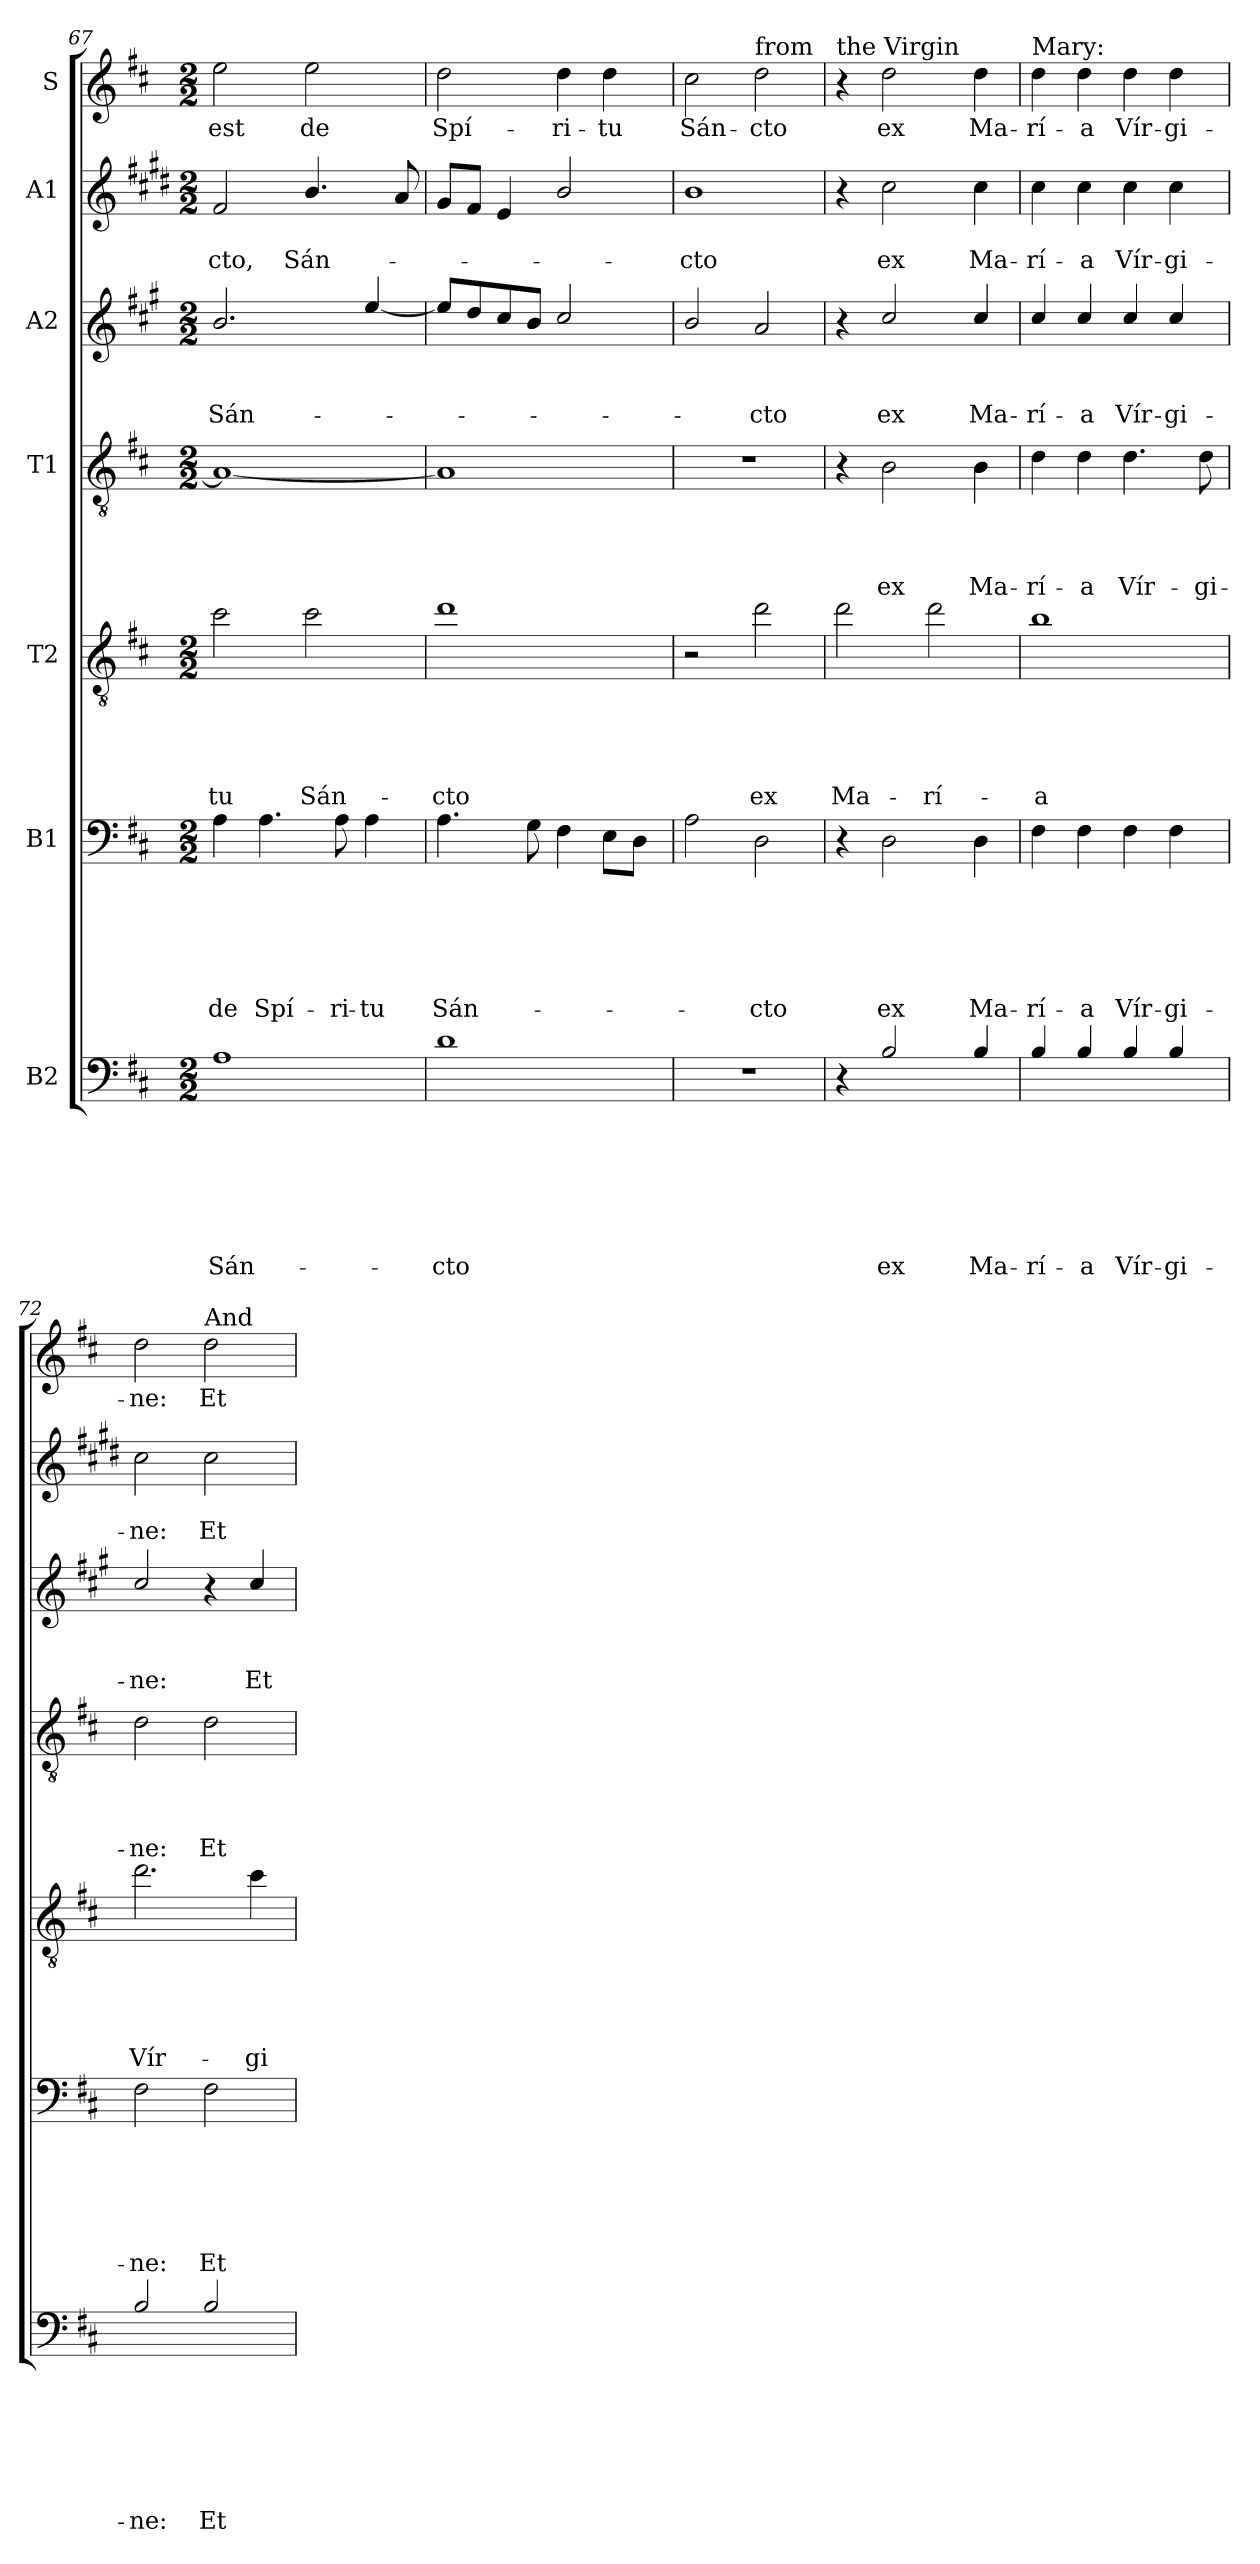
**kern	**text	**text	**text	**text	**text	**text	**text	**kern	**text	**text	**text	**text	**text	**text	**kern	**text	**text	**text	**text	**text	**kern	**text	**text	**text	**text	**kern	**text	**text	**text	**kern	**text	**text	**kern	**text
*part7	*part7	*part7	*part7	*part7	*part7	*part7	*part7	*part6	*part6	*part6	*part6	*part6	*part6	*part6	*part5	*part5	*part5	*part5	*part5	*part5	*part4	*part4	*part4	*part4	*part4	*part3	*part3	*part3	*part3	*part2	*part2	*part2	*part1	*part1
*staff7	*staff7	*staff7	*staff7	*staff7	*staff7	*staff7	*staff7	*staff6	*staff6	*staff6	*staff6	*staff6	*staff6	*staff6	*staff5	*staff5	*staff5	*staff5	*staff5	*staff5	*staff4	*staff4	*staff4	*staff4	*staff4	*staff3	*staff3	*staff3	*staff3	*staff2	*staff2	*staff2	*staff1	*staff1
*I"B2	*	*	*	*	*	*	*	*I"B1	*	*	*	*	*	*	*I"T2	*	*	*	*	*	*I"T1	*	*	*	*	*I"A2	*	*	*	*I"A1	*	*	*I"S	*
*clefF4	*	*	*	*	*	*	*	*clefF4	*	*	*	*	*	*	*clefGv2	*	*	*	*	*	*clefGv2	*	*	*	*	*clefG2	*	*	*	*clefG2	*	*	*clefG2	*
*ITrd7c12	*	*	*	*	*	*	*	*	*	*	*	*	*	*	*ITrd8c14	*	*	*	*	*	*	*	*	*	*	*ITrd4c7	*	*	*	*ITrd1c2	*	*	*	*
*k[f#c#]	*	*	*	*	*	*	*	*k[f#c#]	*	*	*	*	*	*	*k[f#c#]	*	*	*	*	*	*k[f#c#]	*	*	*	*	*k[f#c#]	*	*	*	*k[f#c#]	*	*	*k[f#c#]	*
*D:	*	*	*	*	*	*	*	*D:	*	*	*	*	*	*	*D:	*	*	*	*	*	*D:	*	*	*	*	*D:	*	*	*	*D:	*	*	*D:	*
*M2/2	*	*	*	*	*	*	*	*M2/2	*	*	*	*	*	*	*M2/2	*	*	*	*	*	*M2/2	*	*	*	*	*M2/2	*	*	*	*M2/2	*	*	*M2/2	*
=67	=67	=67	=67	=67	=67	=67	=67	=67	=67	=67	=67	=67	=67	=67	=67	=67	=67	=67	=67	=67	=67	=67	=67	=67	=67	=67	=67	=67	=67	=67	=67	=67	=67	=67
!	!	!	!	!	!	!	!LO:LY:b	!	!	!	!	!	!	!LO:LY:b	!	!	!	!	!	!LO:LY:b	!	!	!	!	!	!	!	!	!LO:LY:b	!	!	!LO:LY:b	!	!LO:LY:b
1AA	.	.	.	.	.	.	Sán-	4A\	.	.	.	.	.	de	2c#\	.	.	.	.	-tu	1A_	.	.	.	.	2.e/	.	.	Sán-	2e/	.	-cto,	2ee\	est
!	!	!	!	!	!	!	!	!	!	!	!	!	!	!LO:LY:b	!	!	!	!	!	!	!	!	!	!	!	!	!	!	!	!	!	!	!	!
.	.	.	.	.	.	.	.	4.A\	.	.	.	.	.	Spí-	.	.	.	.	.	.	.	.	.	.	.	.	.	.	.	.	.	.	.	.
!	!	!	!	!	!	!	!	!	!	!	!	!	!	!	!	!	!	!	!	!LO:LY:b	!	!	!	!	!	!	!	!	!	!	!	!LO:LY:b	!	!LO:LY:b
.	.	.	.	.	.	.	.	.	.	.	.	.	.	.	2c#\	.	.	.	.	Sán-	.	.	.	.	.	.	.	.	.	4.a/	.	Sán-	2ee\	de
!	!	!	!	!	!	!	!	!	!	!	!	!	!	!LO:LY:b	!	!	!	!	!	!	!	!	!	!	!	!	!	!	!	!	!	!	!	!
.	.	.	.	.	.	.	.	8A\	.	.	.	.	.	-ri-	.	.	.	.	.	.	.	.	.	.	.	.	.	.	.	.	.	.	.	.
!	!	!	!	!	!	!	!	!	!	!	!	!	!	!LO:LY:b	!	!	!	!	!	!	!	!	!	!	!	!	!	!	!	!	!	!	!	!
.	.	.	.	.	.	.	.	4A\	.	.	.	.	.	-tu	.	.	.	.	.	.	.	.	.	.	.	[4a/	.	.	.	.	.	.	.	.
.	.	.	.	.	.	.	.	.	.	.	.	.	.	.	.	.	.	.	.	.	.	.	.	.	.	.	.	.	.	8g/	.	.	.	.
=68	=68	=68	=68	=68	=68	=68	=68	=68	=68	=68	=68	=68	=68	=68	=68	=68	=68	=68	=68	=68	=68	=68	=68	=68	=68	=68	=68	=68	=68	=68	=68	=68	=68	=68
!	!	!	!	!	!	!	!LO:LY:b	!	!	!	!	!	!	!LO:LY:b	!	!	!	!	!	!LO:LY:b	!	!	!	!	!	!	!	!	!	!	!	!	!	!LO:LY:b
1D	.	.	.	.	.	.	-cto	4.A\	.	.	.	.	.	Sán-	1d	.	.	.	.	-cto	1A]	.	.	.	.	8a/L]	.	.	.	8f#/L	.	.	2dd\	Spí-
.	.	.	.	.	.	.	.	.	.	.	.	.	.	.	.	.	.	.	.	.	.	.	.	.	.	8g/	.	.	.	8e/J	.	.	.	.
.	.	.	.	.	.	.	.	.	.	.	.	.	.	.	.	.	.	.	.	.	.	.	.	.	.	8f#/	.	.	.	4d/	.	.	.	.
.	.	.	.	.	.	.	.	8G\	.	.	.	.	.	.	.	.	.	.	.	.	.	.	.	.	.	8e/J	.	.	.	.	.	.	.	.
!	!	!	!	!	!	!	!	!	!	!	!	!	!	!	!	!	!	!	!	!	!	!	!	!	!	!	!	!	!	!	!	!	!	!LO:LY:b
.	.	.	.	.	.	.	.	4F#\	.	.	.	.	.	.	.	.	.	.	.	.	.	.	.	.	.	2f#/	.	.	.	2a/	.	.	4dd\	-ri-
!	!	!	!	!	!	!	!	!	!	!	!	!	!	!	!	!	!	!	!	!	!	!	!	!	!	!	!	!	!	!	!	!	!	!LO:LY:b
.	.	.	.	.	.	.	.	8E\L	.	.	.	.	.	.	.	.	.	.	.	.	.	.	.	.	.	.	.	.	.	.	.	.	4dd\	-tu
.	.	.	.	.	.	.	.	8D\J	.	.	.	.	.	.	.	.	.	.	.	.	.	.	.	.	.	.	.	.	.	.	.	.	.	.
=69	=69	=69	=69	=69	=69	=69	=69	=69	=69	=69	=69	=69	=69	=69	=69	=69	=69	=69	=69	=69	=69	=69	=69	=69	=69	=69	=69	=69	=69	=69	=69	=69	=69	=69
!	!	!	!	!	!	!	!	!	!	!	!	!	!	!	!	!	!	!	!	!	!	!	!	!	!	!	!	!	!	!	!	!LO:LY:b	!	!LO:LY:b
1r	.	.	.	.	.	.	.	2A\	.	.	.	.	.	.	2r	.	.	.	.	.	1r	.	.	.	.	2e/	.	.	.	1a	.	-cto	2cc#\	Sán-
!	!	!	!	!	!	!	!	!	!	!	!	!	!	!	!	!	!	!	!	!	!	!	!	!	!	!	!	!	!	!	!	!	!LO:TX:a:t=from	!
!	!	!	!	!	!	!	!	!	!	!	!	!	!	!LO:LY:b	!	!	!	!	!	!LO:LY:b	!	!	!	!	!	!	!	!	!LO:LY:b	!	!	!	!	!LO:LY:b
.	.	.	.	.	.	.	.	2D\	.	.	.	.	.	-cto	2d\	.	.	.	.	ex	.	.	.	.	.	2d/	.	.	-cto	.	.	.	2dd\	-cto
=70	=70	=70	=70	=70	=70	=70	=70	=70	=70	=70	=70	=70	=70	=70	=70	=70	=70	=70	=70	=70	=70	=70	=70	=70	=70	=70	=70	=70	=70	=70	=70	=70	=70	=70
!	!	!	!	!	!	!	!	!	!	!	!	!	!	!	!	!	!	!	!	!	!	!	!	!	!	!	!	!	!	!	!	!	!LO:TX:a:t=the Virgin	!
!	!	!	!	!	!	!	!	!	!	!	!	!	!	!	!	!	!	!	!	!LO:LY:b	!	!	!	!	!	!	!	!	!	!	!	!	!	!
4r	.	.	.	.	.	.	.	4r	.	.	.	.	.	.	2d\	.	.	.	.	Ma-	4r	.	.	.	.	4r	.	.	.	4r	.	.	4r	.
!	!	!	!	!	!	!	!LO:LY:b	!	!	!	!	!	!	!LO:LY:b	!	!	!	!	!	!	!	!	!	!	!LO:LY:b	!	!	!	!LO:LY:b	!	!	!LO:LY:b	!	!LO:LY:b
2BB/	.	.	.	.	.	.	ex	2D\	.	.	.	.	.	ex	.	.	.	.	.	.	2B\	.	.	.	ex	2f#/	.	.	ex	2b\	.	ex	2dd\	ex
!	!	!	!	!	!	!	!	!	!	!	!	!	!	!	!	!	!	!	!	!LO:LY:b	!	!	!	!	!	!	!	!	!	!	!	!	!	!
.	.	.	.	.	.	.	.	.	.	.	.	.	.	.	2d\	.	.	.	.	-rí-	.	.	.	.	.	.	.	.	.	.	.	.	.	.
!	!	!	!	!	!	!	!LO:LY:b	!	!	!	!	!	!	!LO:LY:b	!	!	!	!	!	!	!	!	!	!	!LO:LY:b	!	!	!	!LO:LY:b	!	!	!LO:LY:b	!	!LO:LY:b
4BB/	.	.	.	.	.	.	Ma-	4D\	.	.	.	.	.	Ma-	.	.	.	.	.	.	4B\	.	.	.	Ma-	4f#/	.	.	Ma-	4b\	.	Ma-	4dd\	Ma-
=71	=71	=71	=71	=71	=71	=71	=71	=71	=71	=71	=71	=71	=71	=71	=71	=71	=71	=71	=71	=71	=71	=71	=71	=71	=71	=71	=71	=71	=71	=71	=71	=71	=71	=71
!	!	!	!	!	!	!	!	!	!	!	!	!	!	!	!	!	!	!	!	!	!	!	!	!	!	!	!	!	!	!	!	!	!LO:TX:a:t=Mary&colon;	!
!	!	!	!	!	!	!	!LO:LY:b	!	!	!	!	!	!	!LO:LY:b	!	!	!	!	!	!LO:LY:b	!	!	!	!	!LO:LY:b	!	!	!	!LO:LY:b	!	!	!LO:LY:b	!	!LO:LY:b
4BB/	.	.	.	.	.	.	-rí-	4F#\	.	.	.	.	.	-rí-	1B	.	.	.	.	-a	4d\	.	.	.	-rí-	4f#/	.	.	-rí-	4b\	.	-rí-	4dd\	-rí-
!	!	!	!	!	!	!	!LO:LY:b	!	!	!	!	!	!	!LO:LY:b	!	!	!	!	!	!	!	!	!	!	!LO:LY:b	!	!	!	!LO:LY:b	!	!	!LO:LY:b	!	!LO:LY:b
4BB/	.	.	.	.	.	.	-a	4F#\	.	.	.	.	.	-a	.	.	.	.	.	.	4d\	.	.	.	-a	4f#/	.	.	-a	4b\	.	-a	4dd\	-a
!	!	!	!	!	!	!	!LO:LY:b	!	!	!	!	!	!	!LO:LY:b	!	!	!	!	!	!	!	!	!	!	!LO:LY:b	!	!	!	!LO:LY:b	!	!	!LO:LY:b	!	!LO:LY:b
4BB/	.	.	.	.	.	.	Vír-	4F#\	.	.	.	.	.	Vír-	.	.	.	.	.	.	4.d\	.	.	.	Vír-	4f#/	.	.	Vír-	4b\	.	Vír-	4dd\	Vír-
!	!	!	!	!	!	!	!LO:LY:b	!	!	!	!	!	!	!LO:LY:b	!	!	!	!	!	!	!	!	!	!	!	!	!	!	!LO:LY:b	!	!	!LO:LY:b	!	!LO:LY:b
4BB/	.	.	.	.	.	.	-gi-	4F#\	.	.	.	.	.	-gi-	.	.	.	.	.	.	.	.	.	.	.	4f#/	.	.	-gi-	4b\	.	-gi-	4dd\	-gi-
!	!	!	!	!	!	!	!	!	!	!	!	!	!	!	!	!	!	!	!	!	!	!	!	!	!LO:LY:b	!	!	!	!	!	!	!	!	!
.	.	.	.	.	.	.	.	.	.	.	.	.	.	.	.	.	.	.	.	.	8d\	.	.	.	-gi-	.	.	.	.	.	.	.	.	.
!!LO:PB:g=z
=72	=72	=72	=72	=72	=72	=72	=72	=72	=72	=72	=72	=72	=72	=72	=72	=72	=72	=72	=72	=72	=72	=72	=72	=72	=72	=72	=72	=72	=72	=72	=72	=72	=72	=72
!	!	!	!	!	!	!	!LO:LY:b	!	!	!	!	!	!	!LO:LY:b	!	!	!	!	!	!LO:LY:b	!	!	!	!	!LO:LY:b	!	!	!	!LO:LY:b	!	!	!LO:LY:b	!	!LO:LY:b
2BB/	.	.	.	.	.	.	-ne:	2F#\	.	.	.	.	.	-ne:	2.d\	.	.	.	.	Vír-	2d\	.	.	.	-ne:	2f#/	.	.	-ne:	2b\	.	-ne:	2dd\	-ne:
!	!	!	!	!	!	!	!	!	!	!	!	!	!	!	!	!	!	!	!	!	!	!	!	!	!	!	!	!	!	!	!	!	!LO:TX:a:t=And	!
!	!	!	!	!	!	!	!LO:LY:b	!	!	!	!	!	!	!LO:LY:b	!	!	!	!	!	!	!	!	!	!	!LO:LY:b	!	!	!	!	!	!	!LO:LY:b	!	!LO:LY:b
2BB/	.	.	.	.	.	.	Et	2F#\	.	.	.	.	.	Et	.	.	.	.	.	.	2d\	.	.	.	Et	4r	.	.	.	2b\	.	Et	2dd\	Et
!	!	!	!	!	!	!	!	!	!	!	!	!	!	!	!	!	!	!	!	!LO:LY:b	!	!	!	!	!	!	!	!	!LO:LY:b	!	!	!	!	!
.	.	.	.	.	.	.	.	.	.	.	.	.	.	.	4c#\	.	.	.	.	-gi-	.	.	.	.	.	4f#/	.	.	Et	.	.	.	.	.
=	=	=	=	=	=	=	=	=	=	=	=	=	=	=	=	=	=	=	=	=	=	=	=	=	=	=	=	=	=	=	=	=	=	=
*-	*-	*-	*-	*-	*-	*-	*-	*-	*-	*-	*-	*-	*-	*-	*-	*-	*-	*-	*-	*-	*-	*-	*-	*-	*-	*-	*-	*-	*-	*-	*-	*-	*-	*-
